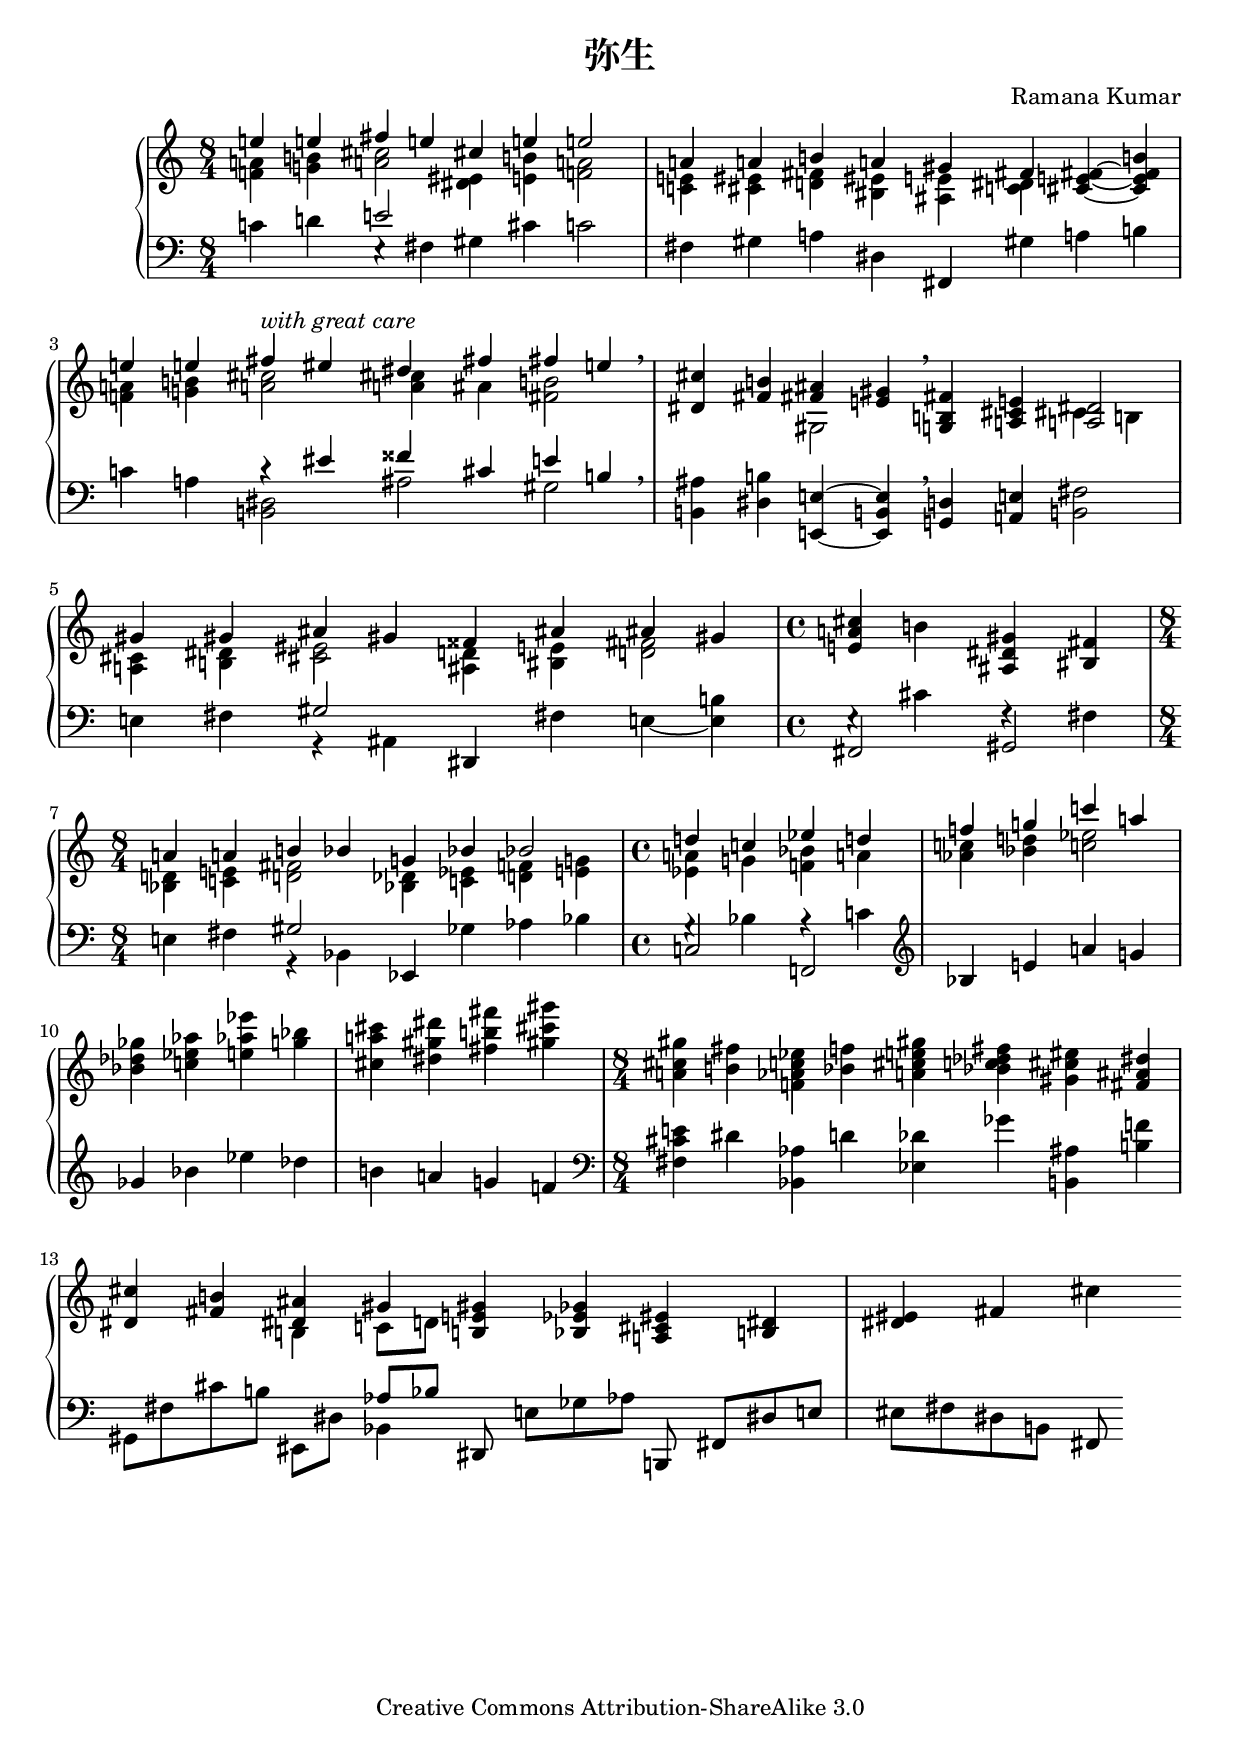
\version "2.15.39"

\header {
  title = "弥生"
  composer = "Ramana Kumar"
  date = "2012"
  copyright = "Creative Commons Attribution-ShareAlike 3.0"
}

#(ly:set-option 'point-and-click #f)

\score {
  \context PianoStaff <<
    \context Staff = right <<
      \accidentalStyle #'Score "dodecaphonic"
      \clef treble
      \time 8/4
      << {
        << {e''4 e'' fis'' e'' cis'' e'' e''2}
        \\ {<f' a'>4 <g' b'> <a' cis''>2 <dis' eis'>4  <e' b'> <f' a'>2} >>
      | << {a'4 a' b' a' gis' fis'}
        \\ {<c' e'>4 <cis' eis'> <d' fis'> <bis eis'> <ais e'> <c' dis'> } >>
        <cis' e' fis'>4 ~ <cis' e' fis' b'>
      | << {e''4 e'' fis'' -\markup{\italic "with great care"} eis'' dis'' fis'' fis'' e''}
        \\ {<f' a'>4 <g' b'> <a' cis''>2  <a' cis''>4 ais' <fis' b'>2} >> \breathe
      | <dis' cis''>4 <fis' b'> << {<fis' ais'>4 <e' gis'>} \\ gis2 >> \breathe
        <g b fis'>4 <a cis' e'> << <a dis'>2 \\ {cis'4 b} >>
      | << {gis'4 gis' ais' gis' fisis' ais' ais' gis'}
      \\ { <a cis'>4 <b dis'> <cis' eis'>2 <ais d'>4 <bis e'> <d' fis'>2 }>>
      | \time 4/4 <e' a' cis''>4 b' <ais dis' gis'> <bis fis'>
      | \time 8/4 << {a'4 a' b' bes' g' bes' bes'2} \\ { <bes d'>4 <c' e'> <d' fis'>2 <bes des'>4 <c' ees'> <d' f'> <e' g'>} >>
      | \time 4/4 << {d''4 c'' ees'' d''} \\ {<ees' a'>4 g' <f' bes'> a'} >>
      | << {f''4 g'' c''' a''} \\ {<aes' c''>4 <bes' d''> <c'' ees''>2} >>
      | <bes' des'' ges''>4 <c'' ees'' aes''> <e'' aes'' ees'''> <g'' bes''>
      | <cis'' a'' cis'''> <dis'' gis'' dis'''> <fis'' b'' fis'''> <gis'' cis''' gis'''>
      | \time 8/4 <a' cis'' gis''> <b' fis''> <f' aes' c'' ees''> <bes' f''>
        <a' cis'' e'' gis''> <bes' c'' des'' fis''>
        <gis' cis'' eis''> <fis' ais' dis''>
      | <dis' cis''> <fis' b'> << { <dis' ais'>  gis' } \\ { b c'8 d' } >>
      <b e' gis'>4 <bes ees' ges'> <a cis' eis'> <b dis'>
      | <dis' eis'> fis' cis''
      } >>
    >>
    \context Staff = left <<
      \clef bass
      << {
        c'4 d' << e'2 \\ {e4\rest fis} >> gis cis' c'2
      | fis4 gis a dis fis, gis a b
      | c'4 a << {r4 eis' fisis' cis' e' b} \\ {<b, dis>2 ais gis} >> \breathe
      | <b, ais>4 <dis b> <e, e> ~ <e, b, e> \breathe <g, d>4 <a, e> <b, fis>2
      | e4 fis << gis2 \\ {r4 ais,} >> dis, fis e ~ <e b>
      | \time 4/4 << {fis,2 gis,} \\ {e4\rest cis' f\rest fis} >>
      | \time 8/4 e4 fis << gis2 \\ {r4 bes,} >> ees, ges aes bes
      | \time 4/4 << {c2 f,} \\ {g4\rest bes a\rest c'} >>
      | \clef treble bes4 e' a' g'
      | ges' bes' ees'' des''
      | b' a' g' f'
      | \time 8/4 \clef bass <fis cis' e'>4 dis' <bes, aes> d' <ees des'> ges' <b, ais> <b f'>
        \set beatStructure = #'(2 2 2 2)
      | gis,8 fis cis' b << { s4 aes8 bes } \\ { eis, dis bes,4 } >>
        dis,8 e [ ges aes ] b,, fis, [ dis e ]
      | eis fis dis b, fis,
      } >>
    >>
  >>
}
